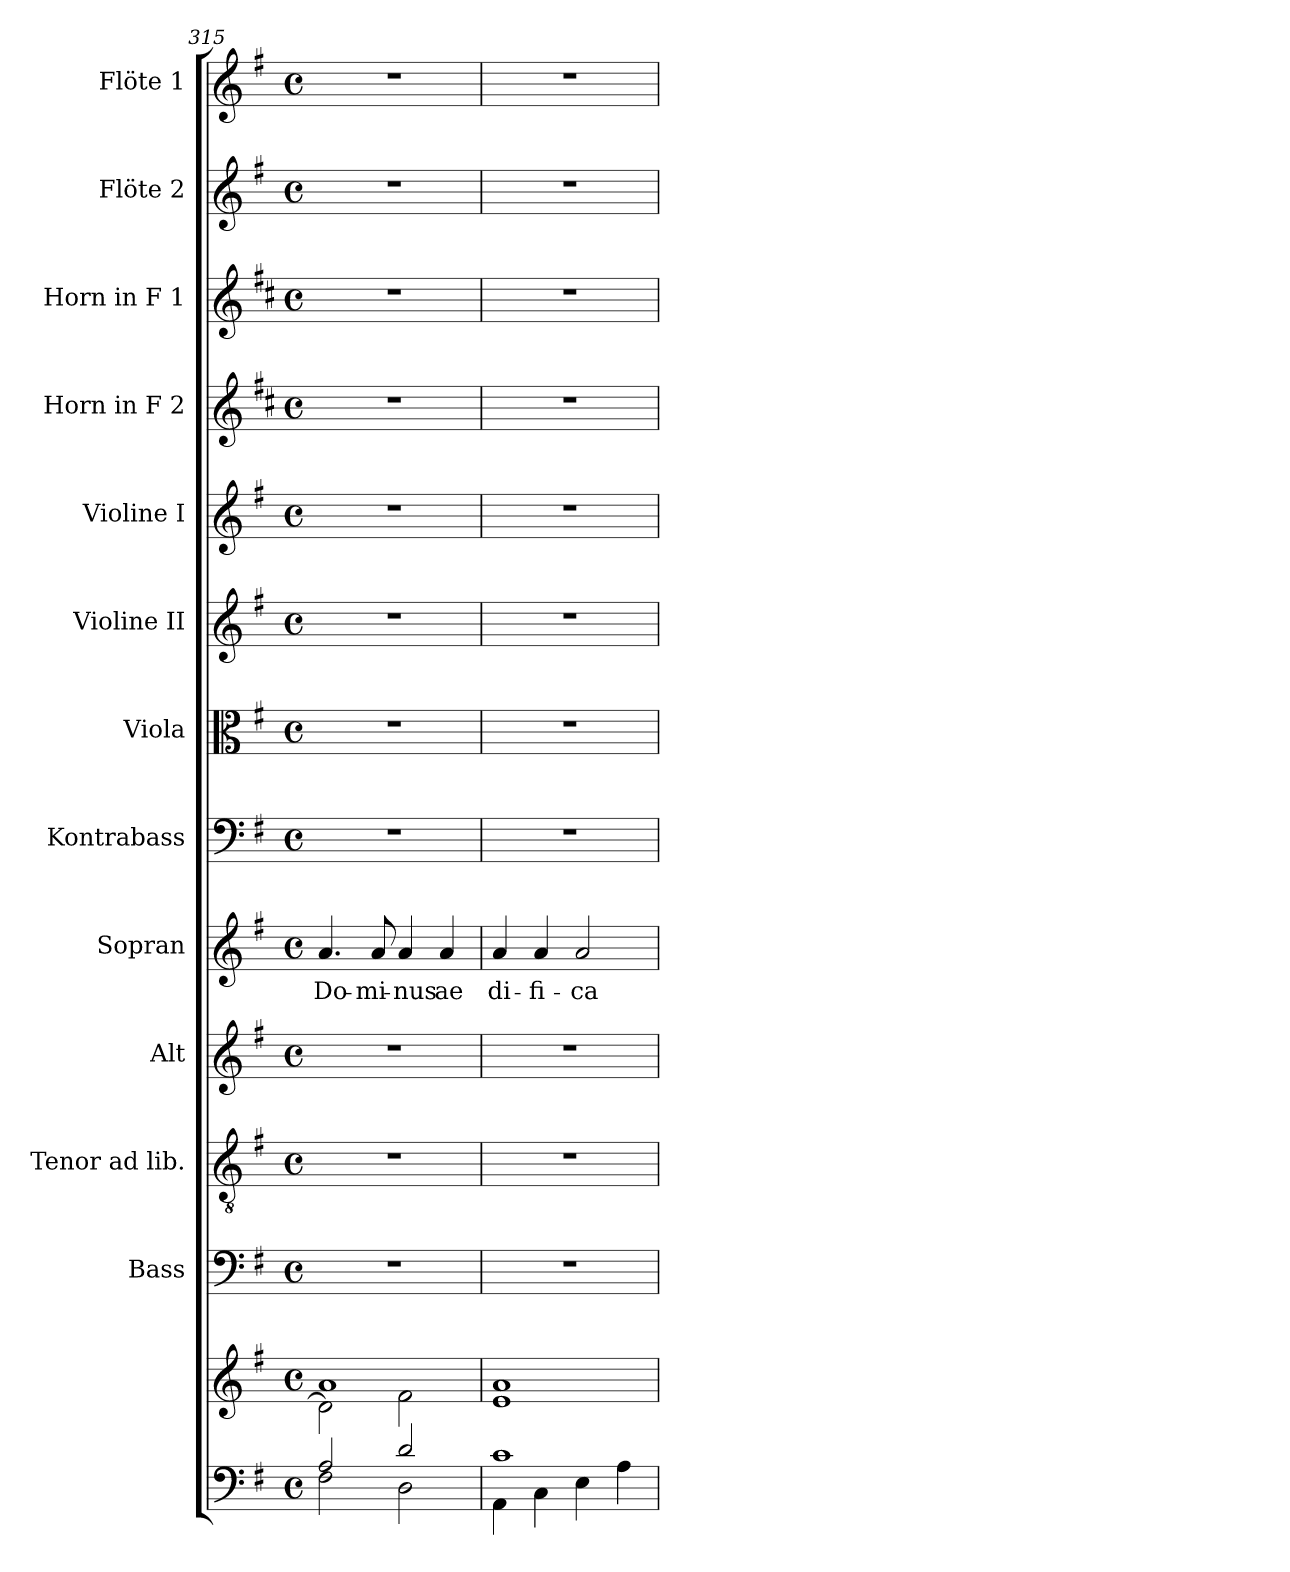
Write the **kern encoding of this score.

**kern	**kern	**kern	**kern	**kern	**kern	**text	**kern	**kern	**kern	**kern	**kern	**kern	**kern	**kern
*part13	*part13	*part12	*part11	*part10	*part9	*part9	*part8	*part7	*part6	*part5	*part4	*part3	*part2	*part1
*staff14	*staff13	*staff12	*staff11	*staff10	*staff9	*staff9	*staff8	*staff7	*staff6	*staff5	*staff4	*staff3	*staff2	*staff1
*	*	*I"Bass	*I"Tenor ad lib.	*I"Alt	*I"Sopran	*	*I"Kontrabass	*I"Viola	*I"Violine II	*I"Violine I	*I"Horn in F 2	*I"Horn in F 1	*I"Flöte 2	*I"Flöte 1
*	*	*I'B.	*I'T.	*I'A.	*I'S.	*	*I'Kb.	*I'Vla.	*I'Vl. II	*I'Vl. I	*	*	*I'Fl. 2	*I'Fl. 1
*clefF4	*clefG2	*clefF4	*clefGv2	*clefG2	*clefG2	*	*clefF4	*clefC3	*clefG2	*clefG2	*clefG2	*clefG2	*clefG2	*clefG2
*	*	*	*	*	*	*	*ITrd7c12	*	*	*	*ITrd4c7	*ITrd4c7	*	*
*k[f#]	*k[f#]	*k[f#]	*k[f#]	*k[f#]	*k[f#]	*	*k[f#]	*k[f#]	*k[f#]	*k[f#]	*k[f#]	*k[f#]	*k[f#]	*k[f#]
*G:	*G:	*G:	*G:	*G:	*G:	*	*G:	*G:	*G:	*G:	*G:	*G:	*G:	*G:
*M4/4	*M4/4	*M4/4	*M4/4	*M4/4	*M4/4	*	*M4/4	*M4/4	*M4/4	*M4/4	*M4/4	*M4/4	*M4/4	*M4/4
*met(c)	*met(c)	*met(c)	*met(c)	*met(c)	*met(c)	*	*met(c)	*met(c)	*met(c)	*met(c)	*met(c)	*met(c)	*met(c)	*met(c)
=315	=315	=315	=315	=315	=315	=315	=315	=315	=315	=315	=315	=315	=315	=315
*^	*^	*	*	*	*	*	*	*	*	*	*	*	*	*
!	!	!	!	!	!	!	!	!LO:LY:b	!	!	!	!	!	!	!	!
2A/	2F#\	1a	2d\]	1r	1r	1r	4.a/	Do-	1r	1r	1r	1r	1r	1r	1r	1r
!	!	!	!	!	!	!	!	!LO:LY:b	!	!	!	!	!	!	!	!
.	.	.	.	.	.	.	8a/	-mi-	.	.	.	.	.	.	.	.
!	!	!	!	!	!	!	!	!LO:LY:b	!	!	!	!	!	!	!	!
2d/	2D\	.	2f#\	.	.	.	4a/	-nus	.	.	.	.	.	.	.	.
!	!	!	!	!	!	!	!	!LO:LY:b	!	!	!	!	!	!	!	!
.	.	.	.	.	.	.	4a/	ae	.	.	.	.	.	.	.	.
=316	=316	=316	=316	=316	=316	=316	=316	=316	=316	=316	=316	=316	=316	=316	=316	=316
!	!	!	!	!	!	!	!	!LO:LY:b	!	!	!	!	!	!	!	!
1c	4AA\	1a	1e	1r	1r	1r	4a/	di-	1r	1r	1r	1r	1r	1r	1r	1r
!	!	!	!	!	!	!	!	!LO:LY:b	!	!	!	!	!	!	!	!
.	4C\	.	.	.	.	.	4a/	-fi-	.	.	.	.	.	.	.	.
!	!	!	!	!	!	!	!	!LO:LY:b	!	!	!	!	!	!	!	!
.	4E\	.	.	.	.	.	2a/	-ca-	.	.	.	.	.	.	.	.
.	4A\	.	.	.	.	.	.	.	.	.	.	.	.	.	.	.
*v	*v	*	*	*	*	*	*	*	*	*	*	*	*	*	*	*
*	*v	*v	*	*	*	*	*	*	*	*	*	*	*	*	*
=	=	=	=	=	=	=	=	=	=	=	=	=	=	=
*-	*-	*-	*-	*-	*-	*-	*-	*-	*-	*-	*-	*-	*-	*-
